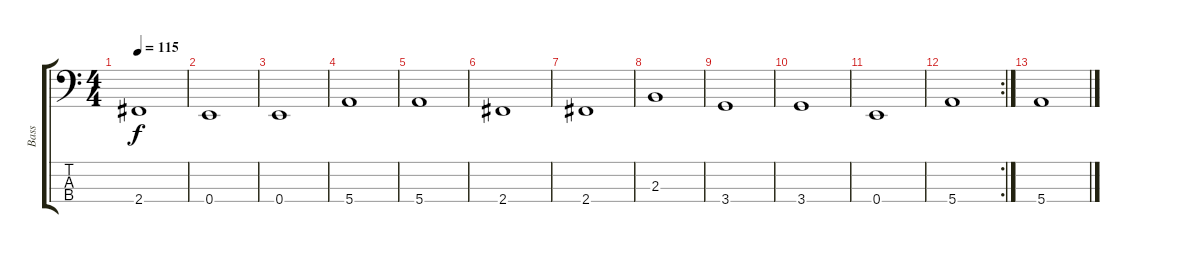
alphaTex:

\track ("Bass" "Bass") {instrument electricbassfinger}
\staff {score tabs}
\tuning (G2 D2 A1 E1) {hide}
\ts (4 4)
\tempo 115
\clef f4
\ks c
2.4.1{dy f} |
0.4.1 |
0.4.1 |
5.4.1 |
5.4.1 |
2.4.1 |
2.4.1 |
2.3.1 |
3.4.1 |
3.4.1 |
0.4.1 |
\rc 2
5.4.1 |
5.4.1
